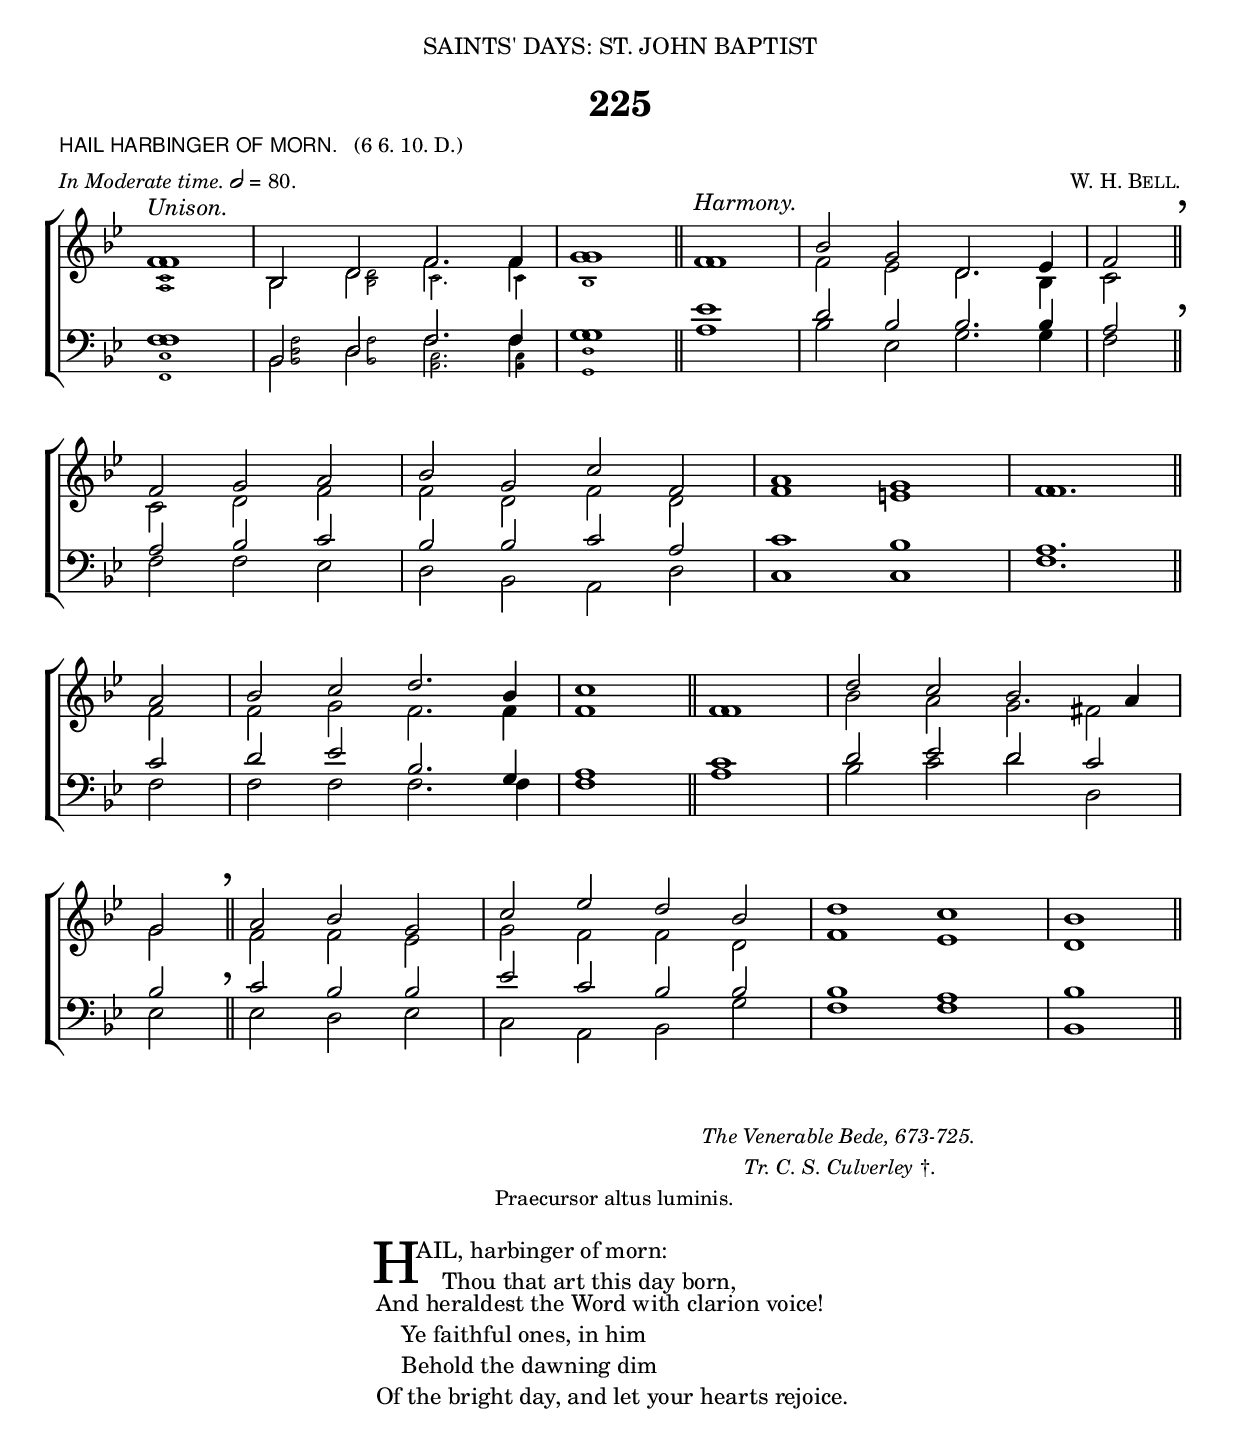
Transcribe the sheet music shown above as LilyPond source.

%%% 352.png
%%% Hymn 225. Hail harbinger of morn
%%% Rev 1.

\version "2.10.23"

\header {
	dedication = \markup { \center-align { "SAINTS' DAYS: ST. JOHN BAPTIST" \hspace #0.1 }}
	title = "225"
	poet = \markup { \small { \sans "HAIL HARBINGER OF MORN." \hspace #1 \roman  "(6 6. 10. D.)" } }
	meter =  \markup { \small { \italic "In Moderate time." \general-align #Y #DOWN \note #"2" #0.5 = 80.} }
	arranger = \markup { \small \smallCaps "W. H. Bell." }
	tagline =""
			}

%%%%%%%%%%%%%%%%%%%%%%%%%%%%macros begin
%%generates the breathmarks
breathmark = { 
	\override Score.RehearsalMark #'break-visibility = #begin-of-line-invisible
	\override Score.RehearsalMark #'Y-offset = #'4.0
	\override Score.RehearsalMark #'X-offset = #'-0.5
	\mark \markup { \fontsize #4 "," }
	}

%% Macro to push notes rightwards
push = { \once \override Dots #'transparent = ##t
	\once \override NoteColumn #'force-hshift = #-0.07 }

%%creates optional organ notes
ogan = { \voiceFour \stemDown \override NoteColumn #'force-hshift = #0.5
\set fontSize = #-4
\override Stem #' length =#4 }

%%creates special organ notes column tweak
ogantw = { \once \override NoteColumn #'force-hshift = #1.5 }



%%%%%%%%%%%%%%%%%%%%%%%%%%%macro end

global = {
\time 4/2
\key bes \major
\set Staff.midiInstrument = "church organ"
}

soprano = \relative c' {  
  \override TextScript #'padding = #1
  \partial 1 \push  f1^\markup {\italic Unison.}  \bar "|" bes,2 d f2. f4 \bar "|" \push g1 \bar "||" \push f1^\markup {\italic Harmony.} \bar "|" bes2 g d2. ees4 \bar "|" f2 \breathmark \bar "||" \break
  f2 g a \bar "|" bes g c f, \bar "|" a1 g \bar "|" \push f1. \bar "||" \break
  a2 \bar "|" bes c d2. bes4 \bar "|" c1 \bar "||" \push f,1 \bar "|" d'2 c  \dotsDown  bes2. a4 \bar "|" \break
  g2 \breathmark \bar "||" a2 bes g \bar "|" c ees d bes \bar "|" d1 c \bar "|" bes1 \bar "||" }
 
alto = \relative c' {  
  \partial 1 << { f1 \bar "|" bes,2 d f2. f4 \bar "|"  g1 } \new Voice = "organRH" { \ogan { <<c,1 a>> \bar "|" s2 \ogantw <<bes2 d>>  c2. c4 \bar "|" bes1 } } >> \bar "||" f'1 \bar "|" f2 ees d2. bes4 \bar "|" c2 \bar "||" \break
  c2 d f \bar "|" f d f d \bar "|" f1 e \bar "|"  f1. \bar "||" \break
  f2 \bar "|" f g f2. f4 \bar "|" f1 \bar "||"  f1 \bar "|" bes2 a g fis \bar "|" \break
  g2 \bar "||" f f ees \bar "|" g f f d \bar "|" f1 ees \bar "|" d1 \bar "||" }

tenor = \relative c { 
  \clef bass \partial 1 \push f1 \bar "|" bes,2 d f2. f4 \bar "|" \push g1 \bar "||" ees'1 \bar "|" d2 bes bes2. bes4 \bar "|" a2 \bar "||" \break
  a2 bes c \bar "|" bes bes c a \bar "|" c1 bes \bar "|" a1. \bar "||" \break
  c2 \bar "|" d ees bes2. g4 \bar "|" a1 \bar "||" c1 \bar "|" d2 ees d c \bar "|" \break
  bes2 \bar "||" c2 bes bes \bar "|" ees2 c bes bes \bar "|" bes1 a \bar "|" bes1 \bar "||" }

bass = \relative c { 
  \clef bass \partial 1 << { f1 \bar "|" bes,2 d f2. f4 \bar "|" g1 } \new Voice = "organLH" { \ogan { <<c,1 f,>> \bar "|" \ogantw <<bes2 d f>> \ogantw <<f2 bes,>> <<c2. a>> <<c4 a>> \bar "|" <<g1 d'>> } } >> \bar "||" a'1 \bar "|" bes2 ees, g2. g4 \bar "|" f2 \bar "||" \break
  f2 f ees \bar "|" d2 bes a d \bar "|" c1 c \bar "|" f1. \bar "||" \break
  f2 \bar "|" f2 f f2. f4 \bar "|" f1 \bar "||" a1 \bar "|" bes2 c d d, \bar "|" \break
  ees2 \bar "||" ees2 d ees \bar "|" c2 a bes g' \bar "|" f1 f \bar "|" bes,1 \bar "||" }

#(ly:set-option 'point-and-click #f)

\book {

\paper {
 #(set-paper-size "a4")
%% annotate-spacing = ##t
 print-page-number = ##f
 ragged-last-bottom = ##t
 ragged-bottom = ##t
}

\score{
\new ChoirStaff
<<
	\context Staff = upper <<
	\context Voice = sopranos { \voiceOne \global \soprano }
	\context Voice = altos { \voiceTwo \global \alto }
							>>
		\context Staff = lower <<
		\context Voice = tenors { \voiceOne \global \tenor }
		\context Voice = basses { \voiceTwo \global \bass}
								>>
>>

\layout {
	indent=0
	\context { \Score \remove "Bar_number_engraver" }
	\context { \Staff \remove "Time_signature_engraver" }
	\context { \Score \remove "Mark_engraver" }
		\context { \Staff \consists "Mark_engraver" }
	}
%%midi
\midi { \context { \Score tempoWholesPerMinute = #(ly:make-moment 80 2)}}%% midi score bracket

}%%score


%%% Lyric titles and attributions

\markup {  \small {  \column {       \line { \hspace #62 \italic "The Venerable Bede, 673-725." }  
	                             \line { \hspace #66 \italic "Tr. C. S. Culverley" "†."} 
			        \line { \hspace #42 "Praecursor altus luminis." }
                                \line { "                    "}
}}}

%%% Lyrics

\markup { \hspace #28 %%add space as necc. to center the column
          \column { %% super column of everything
	              \column { %%verse 1 is a column of 2 lines  
	                  \line { \hspace #2.2 \column { \lower #2.4 \fontsize #8 "H" }   %%Drop Cap goes here
				  \hspace #-1.0    %% adjust this if other letters are too far from Drop Cap
				  \column  { \raise #0.0 "AIL, harbinger of morn:"
			                                 "    Thou that art this day born," } }     
	                  \line {  \hspace #2.5  %%adjust hspace until this line left edge is flush with Drop Cap
				   \lower  #1.56  %%adjust this until the line spacing looks right
				   \column {   
					   "And heraldest the Word with clarion voice!"
					   "    Ye faithful ones, in him"
					   "    Behold the dawning dim"
					   "Of the bright day, and let your hearts rejoice."
			  		}} 
			         } %%% finish verse 1

	  } %%% end super column
}

%%fake score block to occupy space and force a pagebreak.  Can't think of a better way of doing this.
\score{
	{s4 }
\header { breakbefore = ##f piece = ##f opus = ##f tagline = ##f }
\layout{	
	\context { \Staff
		\remove Time_signature_engraver
		\remove Key_engraver
		\remove Clef_engraver
		\remove Staff_symbol_engraver
}}}

%%% Second page
%%% Continuation of lyrics

\markup { \hspace #28 %%add space as necc. to center the column
          \column { %% super column of everything				 	 
		        \hspace #1  % adds vertical spacing between verses  
			   \line { "2  "
			   \column {	     
				   "    John;—by that chosen name"
				   "    To call him, Gabriel came"
				   "By God's appointment from his home on high:"
				   "    What deeds that babe should do"
				   "    To manhood when he grew,"
				   "God sent his Angel forth to testify."
				   "                " %%% adds vertical spacing between verses
				   "                " %%% adds vertical spacing between verses
				   "                " %%% adds vertical spacing between verses
			}}
			 \line { \hspace #-10.2  \italic "Unison."  "  3  "
			\column {	 
				"    There is none greater, none,"
				"    Than Zachariah's son;"
				"Than this no mightier prophet hath been born:"
				"    Of prophets he may claim"
				"    More than a prophet's fame;"
				"Sublimer deeds than theirs his brow adorn."
				 "                " %%% adds vertical spacing between verses
				 "                " %%% adds vertical spacing between verses
				 "                " %%% adds vertical spacing between verses
			 }}	   
			\line { "4  "
			\column {	     
				"    ‘Lo, to prepare thy way,’"
				"    Did God the Father say,"
				"‘Before thy face thy messenger I send,"
				"    Thy coming to forerun;"
				"    As on the orient sun"
				"Doth the bright daystar morn by morn attend.’"
				   "                " %%% adds vertical spacing between verses
				   "                " %%% adds vertical spacing between verses
				   "                " %%% adds vertical spacing between verses
			}}
           		\line { \hspace #-10.2  \italic "Unison."  "  5. "
			   \column {	     
				   "    Praise therefore God most high;"
				   "    Praise him who came to die"
				   "For us, his Son that liveth evermore;"
				   "    And to the Spirit raise,"
				   "    The Comforter, like praise,"
				   "While time endureth, and when time is o'er.        Amen."
			}}
	  } %%% end supercolumn
} %%% end markup	  



%%Amen score block
\score {
\new ChoirStaff
	<<
	\context Staff = upper \with { fontsize = #-3 \override StaffSymbol #'staff-space = #(magstep -2) }
		<<
		\context Voice = "sopranos" { \relative c' {\clef treble \global \voiceOne bes'1 bes \bar "||" }}
		\context Voice = "altos" { \relative c' {\clef treble \global \voiceTwo ees1 d \bar "||" }}
		>>
		\context Lyrics \lyricsto "altos" { \override LyricText #'font-size = #-1 A -- men. }
	\context Staff = lower \with { fontsize = #-3 \override StaffSymbol #'staff-space = #(magstep -2) }
		<<
		\context Voice = "tenors" { \relative c {\clef bass \global \voiceOne g'1 f \bar "||" }}
		\context Voice = "basses" { \relative c {\clef bass \global \voiceTwo ees1 bes \bar "||" }}
		>>
>>

\header { breakbefore = ##f piece = " " opus = " " }
\layout {
	\context { \Score timing = ##f }
	ragged-right = ##t
	indent = 15\cm
	\context { \Staff \remove "Time_signature_engraver" }
	}%%layout

%%Amen midi
\midi { \context { \Score tempoWholesPerMinute = #(ly:make-moment 80 2) }} %%Amen midi
}%%amen score

} %%%book bracket 

